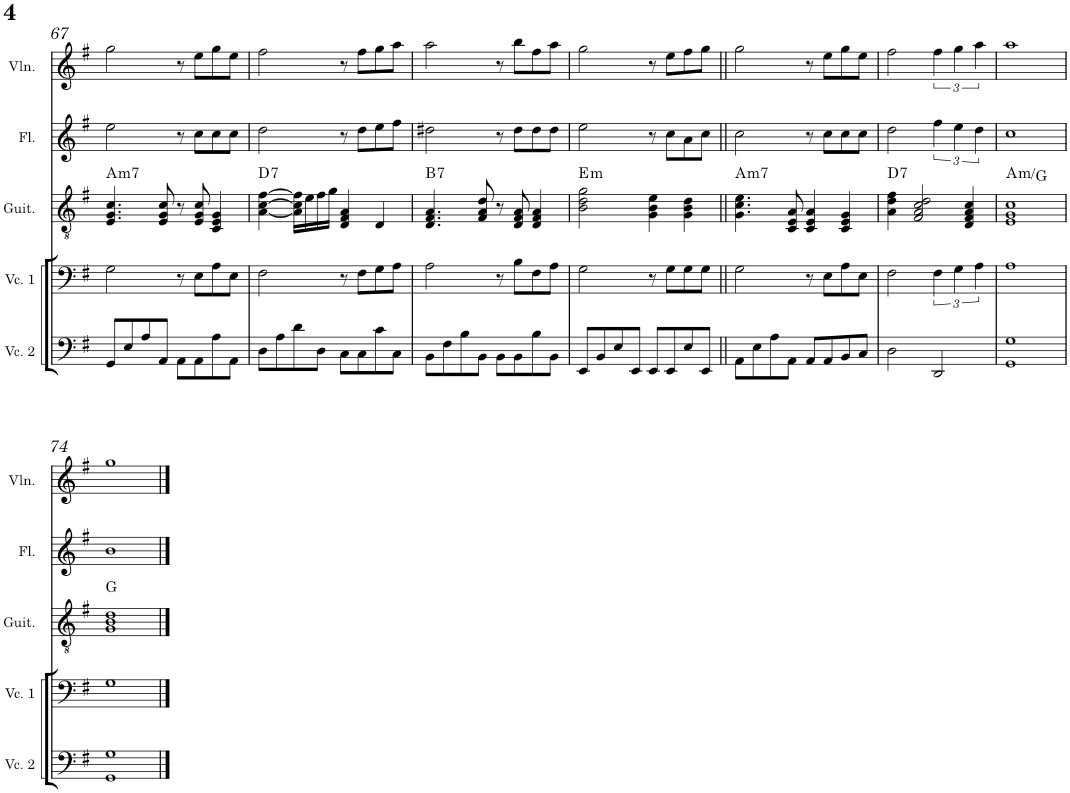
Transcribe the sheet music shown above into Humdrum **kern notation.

**kern	**kern	**kern	**harte	**kern	**kern
*part5	*part4	*part3	*part3	*part2	*part1
*staff5	*staff4	*staff3	*	*staff2	*staff1
*I"チェロ 2	*I"チェロ 1	*I"クラシックギター	*	*I"フルート	*I"ヴァイオリン
!!LO:PB:g=z
*clefF4	*clefF4	*clefGv2	*	*clefG2	*clefG2
*k[f#]	*k[f#]	*k[f#]	*	*k[f#]	*k[f#]
*M4/4	*M4/4	*M4/4	*	*M4/4	*M4/4
=67	=67	=67	=67	=67	=67
!	!	!	!LO:H:kt=m7	!	!
8GG/L	2G\	4.E/ 4.G/ 4.c/	A:min7	2ee\	2gg\
8E/	.	.	.	.	.
8A/	.	.	.	.	.
8AA/J	.	8E/ 8G/ 8c/	.	.	.
8AA\L	8r	8r	.	8r	8r
8AA\	8E\L	8E/ 8G/ 8c/	.	8cc\L	8ee\L
8A\	8A\	4C/ 4E/ 4G/	.	8cc\	8gg\
8AA\J	8E\J	.	.	8cc\J	8ee\J
=68	=68	=68	=68	=68	=68
!	!	!	!LO:H:kt=7	!	!
8D\L	2F#\	[4A\ [4c\ [4f#\	D:7	2dd\	2ff#\
8A\	.	.	.	.	.
8d\	.	16A\] 16c\] 16f#\]LL	.	.	.
.	.	16e\	.	.	.
8D\J	.	16f#\	.	.	.
.	.	16g\JJ	.	.	.
8C\L	8r	4D/ 4F#/ 4A/	.	8r	8r
8C\	8F#\L	.	.	8dd\L	8ff#\L
8c\	8G\	4D/	.	8ee\	8gg\
8C\J	8A\J	.	.	8ff#\J	8aa\J
=69	=69	=69	=69	=69	=69
!	!	!	!LO:H:kt=7	!	!
8BB\L	2A\	4.D/ 4.F#/ 4.A/	B:7	2dd#X\	2aa\
8F#\	.	.	.	.	.
8B\	.	.	.	.	.
8BB\J	.	8F#/ 8A/ 8d/	.	.	.
8BB\L	8r	8r	.	8r	8r
8BB\	8B\L	8D/ 8F#/ 8A/	.	8dd#\L	8bb\L
8B\	8F#\	4D/ 4F#/ 4A/	.	8dd#\	8ff#\
8BB\J	8A\J	.	.	8dd#\J	8aa\J
=70	=70	=70	=70	=70	=70
!	!	!	!LO:H:kt=m	!	!
8EE/L	2G\	2B\ 2d\ 2g\	E:min	2ee\	2gg\
8BB/	.	.	.	.	.
8E/	.	.	.	.	.
8EE/J	.	.	.	.	.
8EE/L	8r	4G\ 4B\ 4e\	.	8r	8r
8EE/	8G\L	.	.	8cc\L	8ee\L
8E/	8G\	4G\ 4B\ 4d\	.	8a\	8ff#\
8EE/J	8G\J	.	.	8cc\J	8gg\J
=71||	=71||	=71||	=71||	=71||	=71||
!	!	!	!LO:H:kt=m7	!	!
8AA\L	2G\	4.G\ 4.c\ 4.e\	A:min7	2cc\	2gg\
8E\	.	.	.	.	.
8A\	.	.	.	.	.
8AA\J	.	8C/ 8E/ 8A/	.	.	.
8AA/L	8r	4C/ 4E/ 4A/	.	8r	8r
8AA/	8E\L	.	.	8cc\L	8ee\L
8BB/	8A\	4C/ 4E/ 4G/	.	8cc\	8gg\
8C/J	8E\J	.	.	8cc\J	8ee\J
=72	=72	=72	=72	=72	=72
!	!	!	!LO:H:kt=7	!	!
2D\	2F#\	4A\ 4d\ 4f#\	D:7	2dd\	2ff#\
.	.	2F#/ 2A/ 2c/ 2d/	.	.	.
2DD/	6F#\	.	.	6ff#\	6ff#\
.	6G\	.	.	6ee\	6gg\
.	.	4D/ 4F#/ 4A/ 4c/	.	.	.
.	6A\	.	.	6dd\	6aa\
=73	=73	=73	=73	=73	=73
!	!	!	!LO:H:kt=m	!	!
1GG 1G	1A	1E 1G 1c	A:min/b7	1cc	1aa
!!LO:LB:g=z
=74	=74	=74	=74	=74	=74
1GG 1G	1G	1G 1B 1d	G:maj	1b	1gg
==	==	==	==	==	==
*-	*-	*-	*-	*-	*-
